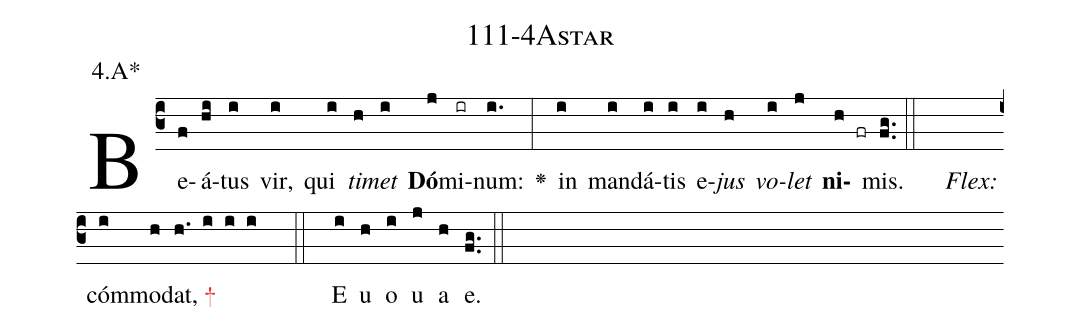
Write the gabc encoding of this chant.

name: 111-4Astar;
annotation: 4.A*;
%%
(c3)Be(f)á(hi)tus(i) vir,(i) qui(i) <i>ti</i>(h)<i>met</i>(i) <b>Dó</b>(j)mi(ir)num:(i.) <v>\greheightstar</v>(:) in(i) man(i)dá(i)tis(i) e(i)<i>jus</i>(h) <i>vo</i>(i)<i>let</i>(j) <b>ni</b>(h fr)mis.(fg..) (::)
()() <i>Flex:</i>()  cóm(i)mo(h)dat, <c>+</c>(h. i i i  ::) E(i) u(h) o(i) u(j) a(h) e.(fg..) (::)
